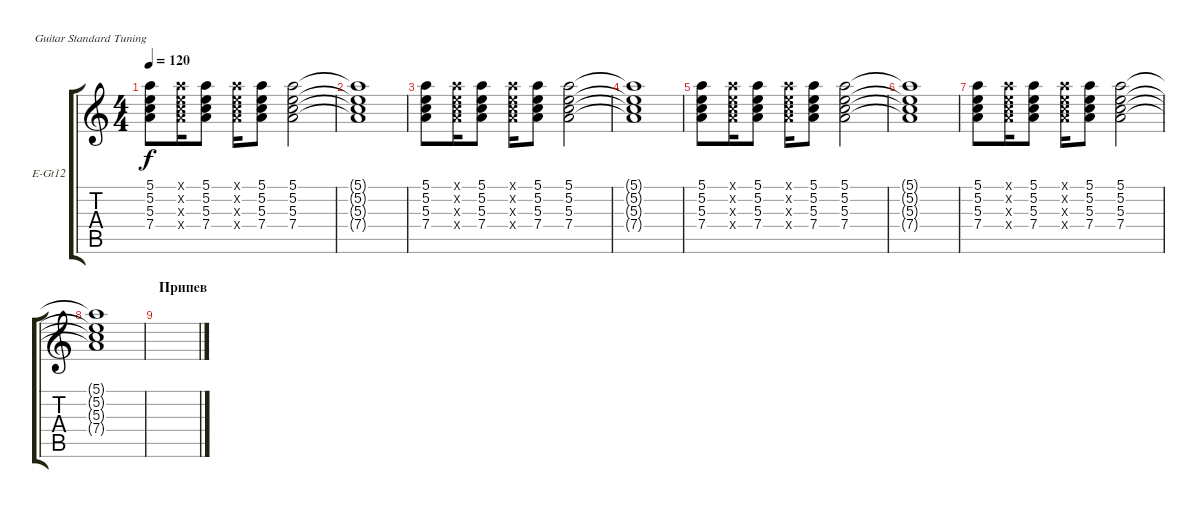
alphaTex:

\defaultSystemsLayout 4
\bracketExtendMode groupsimilarinstruments
\firstSystemTrackNameOrientation horizontal
\otherSystemsTrackNameOrientation horizontal
\track ("12 St. Electric Guitar" "E-Gt12") {instrument electricguitarclean}
\staff {score tabs}
\tuning (E4 B3 G3 D3 A2 E2)
\ts (4 4)
\tempo 120
\clef g2
\ks c
(5.1 5.2 5.3 7.4).8{dy f} (7.4{x} 5.3{x} 5.2{x} 5.1{x}).16 (7.4 5.3 5.2 5.1).8 (5.1{x} 5.2{x} 5.3{x} 7.4{x}).16 (5.1 5.2 5.3 7.4).8 (5.1 5.2 5.3 7.4).2 |
(5.1{t} 5.2{t} 5.3{t} 7.4{t}).1 |
(5.1 5.2 5.3 7.4).8 (7.4{x} 5.3{x} 5.2{x} 5.1{x}).16 (7.4 5.3 5.2 5.1).8 (5.1{x} 5.2{x} 5.3{x} 7.4{x}).16 (5.1 5.2 5.3 7.4).8 (5.1 5.2 5.3 7.4).2 |
(5.1{t} 5.2{t} 5.3{t} 7.4{t}).1 |
(5.1 5.2 5.3 7.4).8 (7.4{x} 5.3{x} 5.2{x} 5.1{x}).16 (7.4 5.3 5.2 5.1).8 (5.1{x} 5.2{x} 5.3{x} 7.4{x}).16 (5.1 5.2 5.3 7.4).8 (5.1 5.2 5.3 7.4).2 |
(5.1{t} 5.2{t} 5.3{t} 7.4{t}).1 |
(5.1 5.2 5.3 7.4).8 (7.4{x} 5.3{x} 5.2{x} 5.1{x}).16 (7.4 5.3 5.2 5.1).8 (5.1{x} 5.2{x} 5.3{x} 7.4{x}).16 (5.1 5.2 5.3 7.4).8 (5.1 5.2 5.3 7.4).2 |
(5.1{t} 5.2{t} 5.3{t} 7.4{t}).1 |
\section ("" "Припев")
